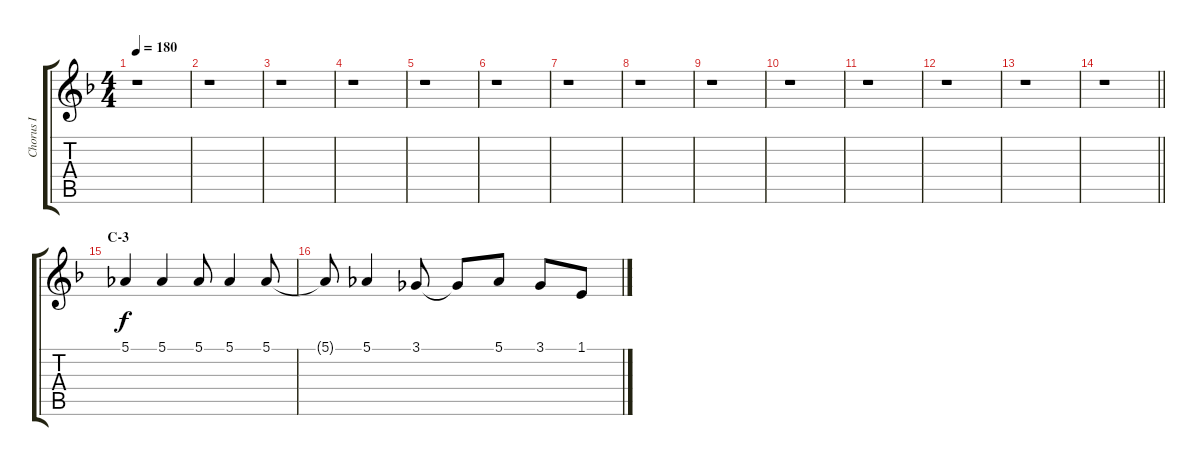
\track ("Chorus I" "Chorus I") {instrument voiceoohs}
\staff {score tabs}
\tuning (Eb4 Bb3 Gb3 Db3 Ab2 Eb2) {hide}
\ts (4 4)
\tempo 180
\clef g2
\ks f
r.1{dy f} |
r.1 |
r.1 |
r.1 |
r.1 |
r.1 |
r.1 |
r.1 |
r.1 |
r.1 |
r.1 |
r.1 |
r.1 |
\barLineRight lightlight
r.1 |
\section ("" "C-3")
5.1.4 5.1.4 5.1.8 5.1.4 5.1.8 |
5.1{t}.8 5.1.4 3.1.8 3.1{t}.8 5.1.8 3.1.8 1.1.8
